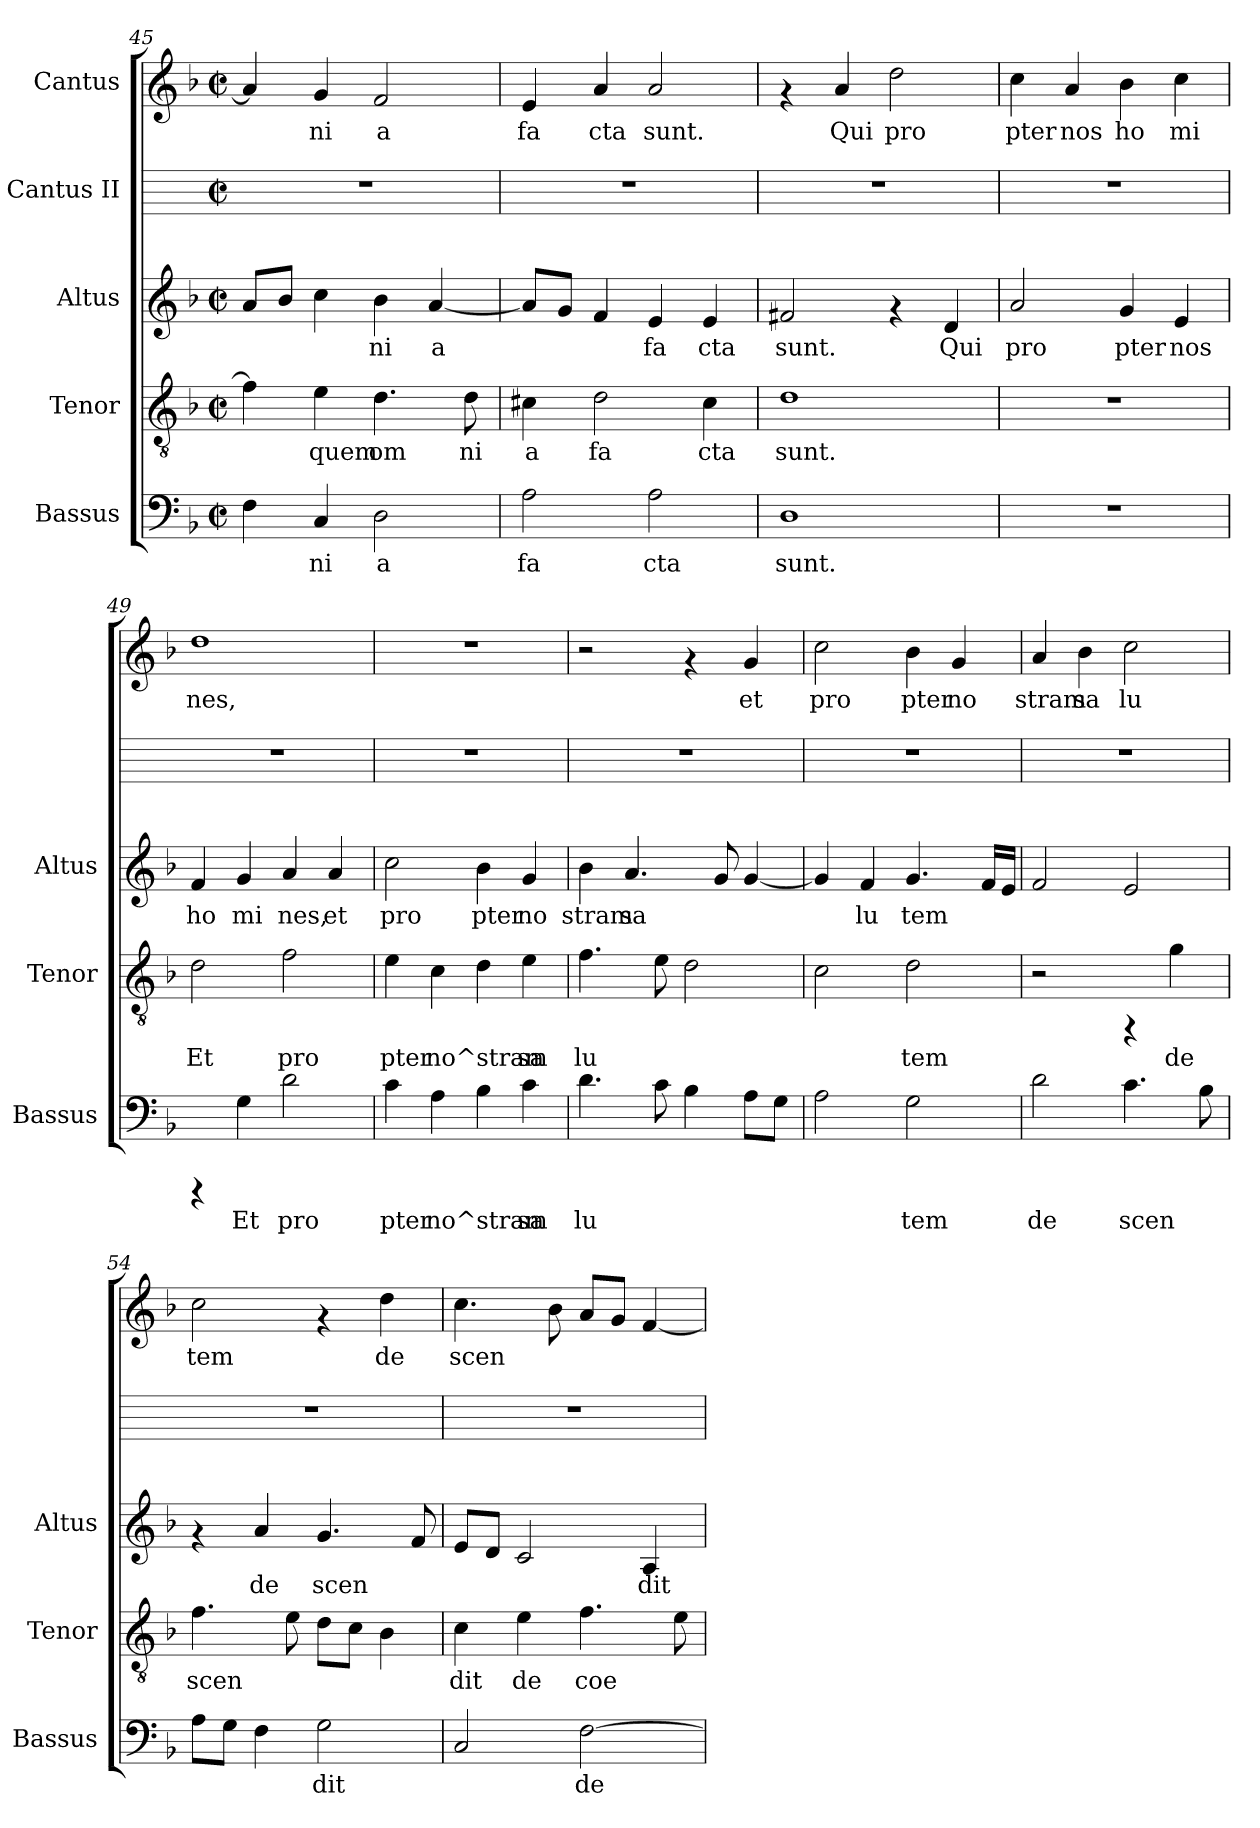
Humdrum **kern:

**kern	**text	**kern	**text	**kern	**text	**kern	**kern	**text
*part5	*part5	*part4	*part4	*part3	*part3	*part2	*part1	*part1
*staff5	*staff5	*staff4	*staff4	*staff3	*staff3	*staff2	*staff1	*staff1
*I"Bassus	*	*I"Tenor	*	*I"Altus	*	*I"Cantus II	*I"Cantus	*
*I'Bassus	*	*I'Tenor	*	*I'Altus	*	*	*	*
*clefF4	*	*clefGv2	*	*clefG2	*	*	*clefG2	*
*k[b-]	*	*k[b-]	*	*k[b-]	*	*k[]	*k[b-]	*
*F:	*	*F:	*	*F:	*	*C:	*F:	*
*M2/2	*	*M2/2	*	*M2/2	*	*M2/2	*M2/2	*
*met(c|)	*	*met(c|)	*	*met(c|)	*	*met(c|)	*met(c|)	*
=45	=45	=45	=45	=45	=45	=45	=45	=45
!	!LO:LY:b	!	!LO:LY:b:cj	!	!LO:LY:b:cj	!	!	!LO:LY:b
4F\	.	4f\]	.	8a/L	.	1r	4a/]	.
!	!	!	!	!	!LO:LY:b:cj	!	!	!
.	.	.	.	8b-/J	.	.	.	.
!	!LO:LY:b	!	!LO:LY:b:cj	!	!LO:LY:b:cj	!	!	!LO:LY:b
4C/	ni	4e\	quem	4cc\	.	.	4g/	ni
!	!LO:LY:b	!	!LO:LY:b:cj	!	!LO:LY:b:cj	!	!	!LO:LY:b
2D\	a	4.d\	om	4b-\	ni	.	2f/	a
!	!	!	!	!	!LO:LY:b:cj	!	!	!
.	.	.	.	[<4a/	a	.	.	.
!	!	!	!LO:LY:b:cj	!	!	!	!	!
.	.	8d\	ni	.	.	.	.	.
=46	=46	=46	=46	=46	=46	=46	=46	=46
!	!LO:LY:b	!	!LO:LY:b:cj	!	!LO:LY:b:cj	!	!	!LO:LY:b
2A\	fa	4c#X\	a	8a/L]	.	1r	4e/	fa
!	!	!	!	!	!LO:LY:b:cj	!	!	!
.	.	.	.	8g/J	.	.	.	.
!	!	!	!LO:LY:b:cj	!	!LO:LY:b:cj	!	!	!LO:LY:b
.	.	2d\	fa	4f/	.	.	4a/	cta
!	!LO:LY:b	!	!	!	!LO:LY:b:cj	!	!	!LO:LY:b
2A\	cta	.	.	4e/	fa	.	2a/	sunt.
!	!	!	!LO:LY:b:cj	!	!LO:LY:b:cj	!	!	!
.	.	4c#\	cta	4e/	cta	.	.	.
=47	=47	=47	=47	=47	=47	=47	=47	=47
!	!LO:LY:b	!	!LO:LY:b:cj	!	!LO:LY:b:cj	!	!	!
1D	sunt.	1d	sunt.	2f#X/	sunt.	1r	4rf	.
!	!	!	!	!	!	!	!	!LO:LY:b
.	.	.	.	.	.	.	4a/	Qui
!	!	!	!	!	!	!	!	!LO:LY:b
.	.	.	.	4rf	.	.	2dd\	pro
!	!	!	!	!	!LO:LY:b:cj	!	!	!
.	.	.	.	4d/	Qui	.	.	.
=48	=48	=48	=48	=48	=48	=48	=48	=48
!	!	!	!	!	!LO:LY:b:cj	!	!	!LO:LY:b
1r	.	1r	.	2a/	pro	1r	4cc\	pter
!	!	!	!	!	!	!	!	!LO:LY:b
.	.	.	.	.	.	.	4a/	nos
!	!	!	!	!	!LO:LY:b:cj	!	!	!LO:LY:b
.	.	.	.	4g/	pter	.	4b-\	ho
!	!	!	!	!	!LO:LY:b:cj	!	!	!LO:LY:b
.	.	.	.	4e/	nos	.	4cc\	mi
!!LO:PB:g=z
=49	=49	=49	=49	=49	=49	=49	=49	=49
!	!	!	!LO:LY:b:cj	!	!LO:LY:b:cj	!	!	!LO:LY:b
4rCCC	.	2d\	Et	4f/	ho	1r	1dd	nes,
!	!LO:LY:b	!	!	!	!LO:LY:b:cj	!	!	!
4G\	Et	.	.	4g/	mi	.	.	.
!	!LO:LY:b	!	!LO:LY:b:cj	!	!LO:LY:b:cj	!	!	!
2d\	pro	2f\	pro	4a/	nes,	.	.	.
!	!	!	!	!	!LO:LY:b:cj	!	!	!
.	.	.	.	4a/	et	.	.	.
=50	=50	=50	=50	=50	=50	=50	=50	=50
!	!LO:LY:b	!	!LO:LY:b:cj	!	!LO:LY:b:cj	!	!	!
4c\	pter	4e\	pter	2cc\	pro	1r	1r	.
!	!LO:LY:b	!	!LO:LY:b:cj	!	!	!	!	!
4A\	no^stram	4c\	no^stram	.	.	.	.	.
!	!LO:LY:b	!	!LO:LY:b:cj	!	!LO:LY:b:cj	!	!	!
4B-\	.	4d\	.	4b-\	pter	.	.	.
!	!LO:LY:b	!	!LO:LY:b:cj	!	!LO:LY:b:cj	!	!	!
4c\	sa	4e\	sa	4g/	no	.	.	.
=51	=51	=51	=51	=51	=51	=51	=51	=51
!	!LO:LY:b	!	!LO:LY:b:cj	!	!LO:LY:b:cj	!	!	!
4.d\	lu	4.f\	lu	4b-\	stram	1r	2r	.
!	!	!	!	!	!LO:LY:b:cj	!	!	!
.	.	.	.	4.a/	sa	.	.	.
!	!LO:LY:b	!	!LO:LY:b:cj	!	!	!	!	!
8c\	.	8e\	.	.	.	.	.	.
!	!LO:LY:b	!	!LO:LY:b:cj	!	!	!	!	!
4B-\	.	2d\	.	.	.	.	4rf	.
!	!	!	!	!	!LO:LY:b:cj	!	!	!
.	.	.	.	8g/	.	.	.	.
!	!LO:LY:b	!	!	!	!LO:LY:b:cj	!	!	!LO:LY:b
8A\L	.	.	.	[<4g/	.	.	4g/	et
!	!LO:LY:b	!	!	!	!	!	!	!
8G\J	.	.	.	.	.	.	.	.
=52	=52	=52	=52	=52	=52	=52	=52	=52
!	!LO:LY:b	!	!LO:LY:b:cj	!	!LO:LY:b:cj	!	!	!LO:LY:b
2A\	.	2c\	.	4g/]	.	1r	2cc\	pro
!	!	!	!	!	!LO:LY:b:cj	!	!	!
.	.	.	.	4f/	lu	.	.	.
!	!LO:LY:b	!	!LO:LY:b:cj	!	!LO:LY:b:cj	!	!	!LO:LY:b
2G\	tem	2d\	tem	4.g/	tem	.	4b-\	pter
!	!	!	!	!	!	!	!	!LO:LY:b
.	.	.	.	.	.	.	4g/	no
!	!	!	!	!	!LO:LY:b:cj	!	!	!
.	.	.	.	16f/L	.	.	.	.
!	!	!	!	!	!LO:LY:b:cj	!	!	!
.	.	.	.	16e/J	.	.	.	.
=53	=53	=53	=53	=53	=53	=53	=53	=53
!	!LO:LY:b	!	!	!	!LO:LY:b:cj	!	!	!LO:LY:b
2d\	de	2r	.	2f/	.	1r	4a/	stram
!	!	!	!	!	!	!	!	!LO:LY:b
.	.	.	.	.	.	.	4b-\	sa
!	!LO:LY:b	!	!	!	!LO:LY:b:cj	!	!	!LO:LY:b
4.c\	scen	4rFF	.	2e/	.	.	2cc\	lu
!	!	!	!LO:LY:b:cj	!	!	!	!	!
.	.	4g\	de	.	.	.	.	.
!	!LO:LY:b	!	!	!	!	!	!	!
8B-\	.	.	.	.	.	.	.	.
=54	=54	=54	=54	=54	=54	=54	=54	=54
!	!LO:LY:b	!	!LO:LY:b:cj	!	!	!	!	!LO:LY:b
8A\L	.	4.f\	scen	4rf	.	1r	2cc\	tem
!	!LO:LY:b	!	!	!	!	!	!	!
8G\J	.	.	.	.	.	.	.	.
!	!LO:LY:b	!	!	!	!LO:LY:b:cj	!	!	!
4F\	.	.	.	4a/	de	.	.	.
!	!	!	!LO:LY:b:cj	!	!	!	!	!
.	.	8e\	.	.	.	.	.	.
!	!LO:LY:b	!	!LO:LY:b:cj	!	!LO:LY:b:cj	!	!	!
2G\	dit	8d\L	.	4.g/	scen	.	4rf	.
!	!	!	!LO:LY:b:cj	!	!	!	!	!
.	.	8c\J	.	.	.	.	.	.
!	!	!	!LO:LY:b:cj	!	!	!	!	!LO:LY:b
.	.	4B-\	.	.	.	.	4dd\	de
!	!	!	!	!	!LO:LY:b:cj	!	!	!
.	.	.	.	8f/	.	.	.	.
!!LO:LB:g=z
=55	=55	=55	=55	=55	=55	=55	=55	=55
!	!LO:LY:b	!	!LO:LY:b:cj	!	!LO:LY:b:cj	!	!	!LO:LY:b
2C/	.	4c\	dit	8e/L	.	1r	4.cc\	scen-
!	!	!	!	!	!LO:LY:b:cj	!	!	!
.	.	.	.	8d/J	.	.	.	.
!	!	!	!LO:LY:b:cj	!	!LO:LY:b:cj	!	!	!
.	.	4e\	de	2c/	.	.	.	.
!	!	!	!	!	!	!	!	!LO:LY:b
.	.	.	.	.	.	.	8b-\	--
!	!LO:LY:b	!	!LO:LY:b:cj	!	!	!	!	!LO:LY:b
[>2F\	de	4.f\	coe	.	.	.	8a/L	--
!	!	!	!	!	!	!	!	!LO:LY:b
.	.	.	.	.	.	.	8g/J	--
!	!	!	!	!	!LO:LY:b:cj	!	!	!LO:LY:b
.	.	.	.	4A/	dit	.	[<4f/	--
!	!	!	!LO:LY:b:cj	!	!	!	!	!
.	.	8e\	.	.	.	.	.	.
=	=	=	=	=	=	=	=	=
*-	*-	*-	*-	*-	*-	*-	*-	*-
